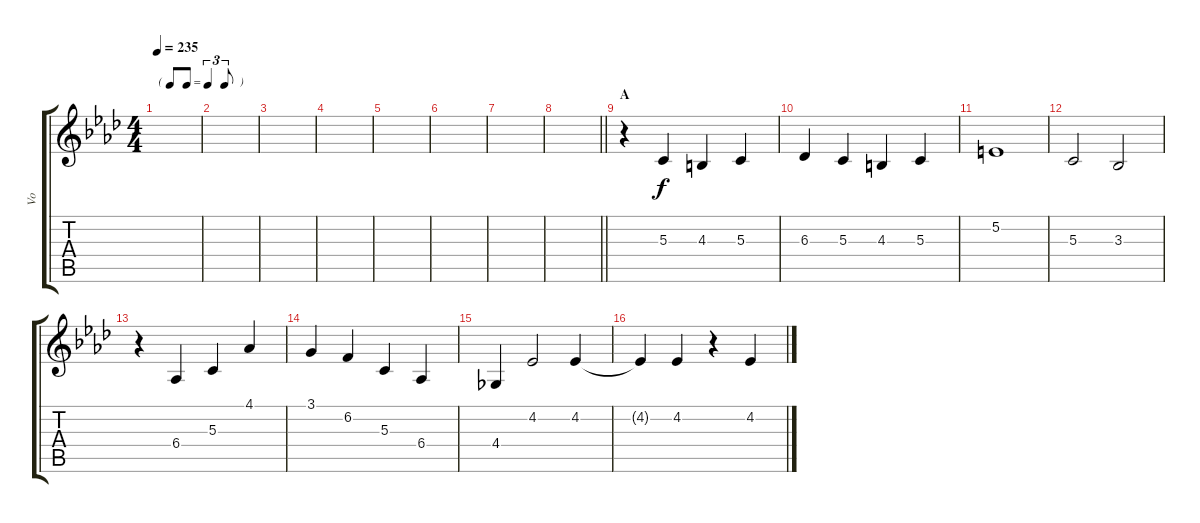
\track ("Vo" "Vo") {instrument flute}
\staff {score tabs}
\tuning (E4 B3 G3 D3 A2 E2) {hide}
\ts (4 4)
\tf triplet8th
\section ("" "")
\tempo 235
\clef g2
\ks ab
|
|
|
|
|
|
|
\barLineRight lightlight
|
\section ("" "A")
r.4 5.3.4 4.3.4 5.3.4 |
6.3.4 5.3.4 4.3.4 5.3.4 |
5.2.1 |
5.3.2 3.3.2 |
r.4 6.4.4 5.3.4 4.1.4 |
3.1.4 6.2.4 5.3.4 6.4.4 |
4.4.4 4.2.2 4.2.4 |
4.2{t}.4 4.2.4 r.4 4.2.4
